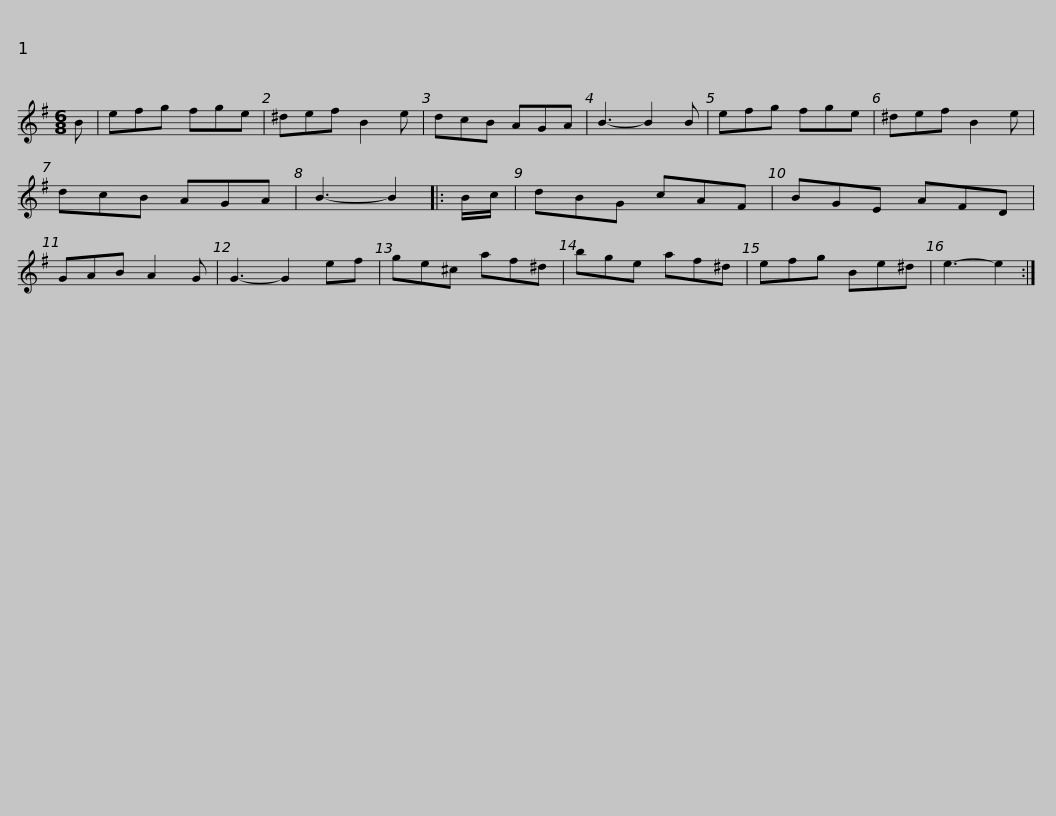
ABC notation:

X:1
L:1/8
M:6/8
I:linebreak $
K:Emin
V:1 treble
V:1
 B | efg fge | ^def B2 e | dcB AGA | B3- B2 B | %5
 efg fge | ^def B2 e | dcB AGA | B3- B2 |:$ B/c/ | %10
 dBG cAF | BGE AFD | GAB A2 G | G3- G2 ef | ge^c af^d | %15
 bge af^d |$ efg Be^d | e3- e2 :| %18
